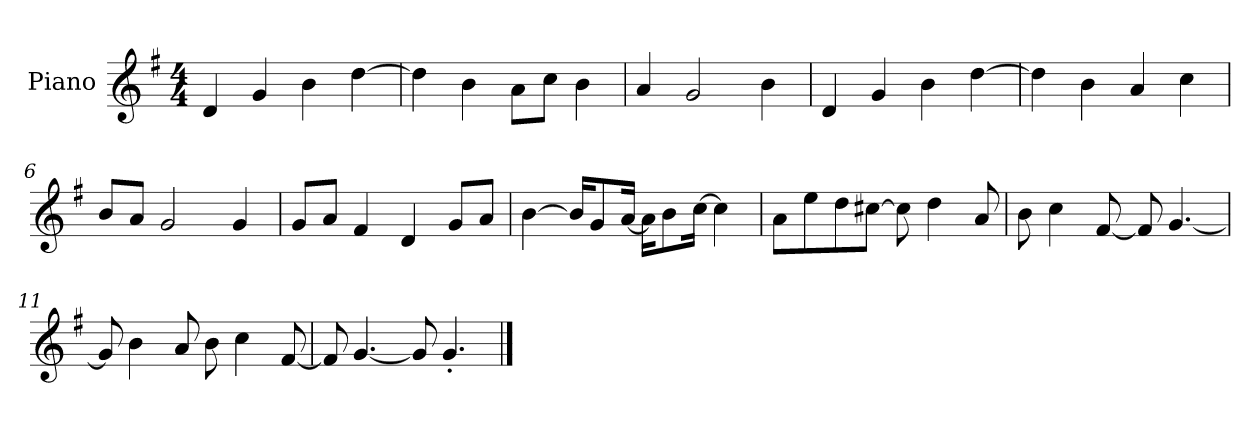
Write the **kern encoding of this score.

**kern
*part1
*staff1
*I"Piano
*I'P-no
*clefG2
*k[f#]
*M4/4
*MM90
=1
4d/
4g/
4b\
[4dd\
=2
4dd\]
4b\
8a\L
8cc\J
4b\
=3
4a/
2g/
4b\
=4
4d/
4g/
4b\
[4dd\
=5
4dd\]
4b\
4a/
4cc\
=6
8b/L
8a/J
2g/
4g/
=7
8g/L
8a/J
4f#/
4d/
8g/L
8a/J
!!LO:LB:g=z
=8
[4b\
16b/KL]
8g/
[16a/Jk
16a\KL]
8b\
[16cc\Jk
4cc\]
=9
8a\L
8ee\
8dd\
[8cc#X\J
8cc#\]
4dd\
8a/
=10
8b\
4cc\
[8f#/
8f#/]
[4.g/
=11
8g/]
4b\
8a/
8b\
4cc\
[8f#/
=12
8f#/]
[4.g/
8g/]
4.g'/
==
*-
